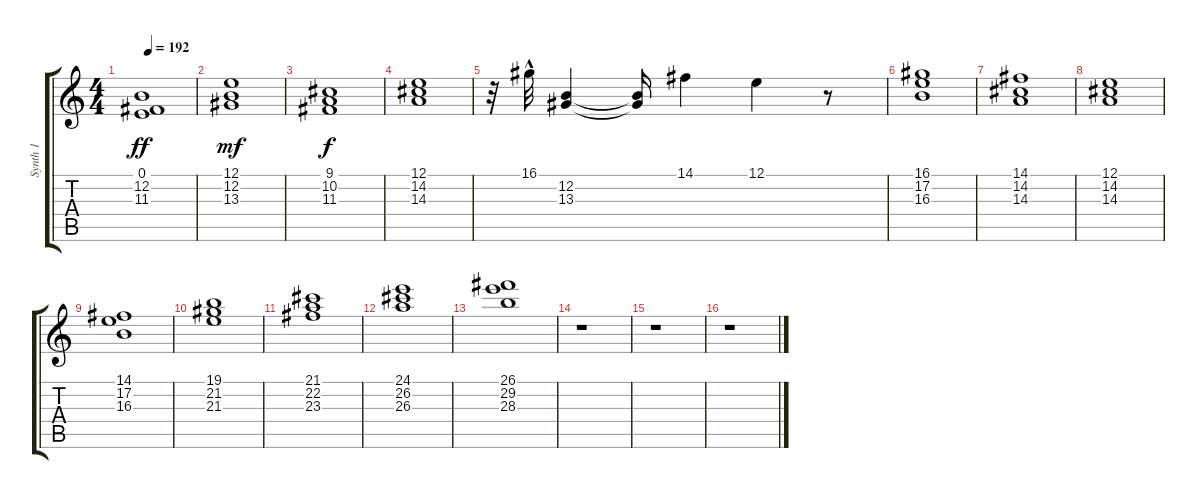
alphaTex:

\track ("Synth 1" "Synth 1") {instrument synthstrings2}
\staff {score tabs}
\tuning (E4 B3 G3 D3 A2 E2) {hide}
\ts (4 4)
\tempo 192
\clef g2
\ks c
(0.1 12.2 11.3).1{dy ff} |
(12.1 12.2 13.3).1{dy mf} |
(9.1 10.2 11.3).1{dy f} |
(12.1 14.2 14.3).1 |
r.32 16.1{hac}.32 (12.2 13.3).4 (12.2{t} 13.3{t}).16 14.1.4 12.1.4 r.8 |
(16.1 17.2 16.3).1 |
(14.1 14.2 14.3).1 |
(12.1 14.2 14.3).1 |
(14.1 17.2 16.3).1 |
(19.1 21.2 21.3).1 |
(21.1 22.2 23.3).1 |
(24.1 26.2 26.3).1 |
(26.1 29.2 28.3).1 |
r.1 |
r.1 |
r.1
